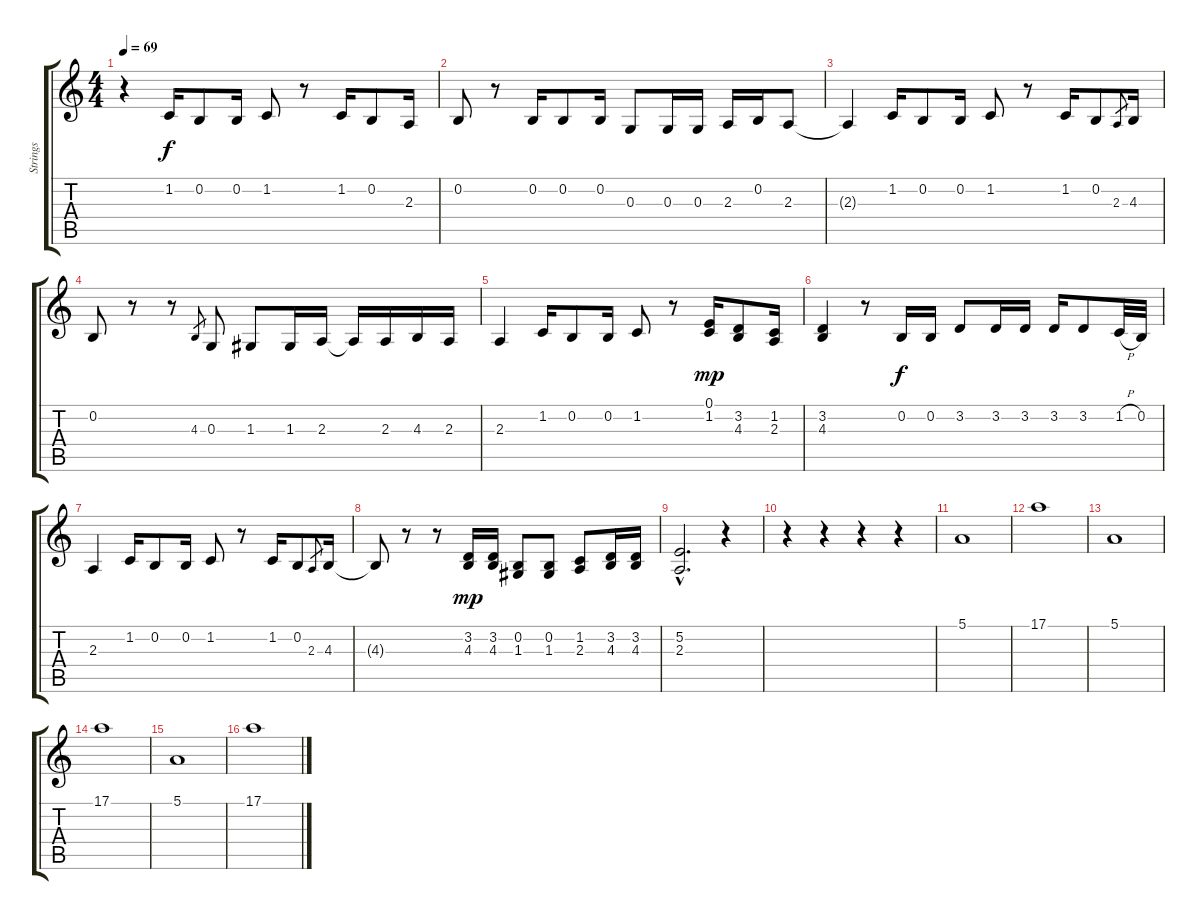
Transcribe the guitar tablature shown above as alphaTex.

\track ("Strings" "Strings") {instrument stringensemble1}
\staff {score tabs}
\tuning (E4 B3 G3 D3 A2 E2) {hide}
\ts (4 4)
\tempo 69
\clef g2
\ks c
r.4{dy f} 1.2.16{volume 13 instrument stringensemble1} 0.2.8 0.2.16 1.2.8 r.8 1.2.16 0.2.8 2.3.16 |
0.2.8 r.8 0.2.16 0.2.8 0.2.16 0.3.8 0.3.16 0.3.16 2.3.16 0.2.16 2.3.8 |
2.3{t}.4 1.2.16 0.2.8 0.2.16 1.2.8 r.8 1.2.16 0.2.8 2.3.8{gr} 4.3.16 |
0.2.8 r.8 r.8 4.3.8{gr} 0.3.8 1.3.8 1.3.16 2.3.16 2.3{t}.16 2.3.16 4.3.16 2.3.16 |
2.3.4 1.2.16 0.2.8 0.2.16 1.2.8 r.8 (0.1 1.2).16{dy mp} (3.2 4.3).8 (1.2 2.3).16 |
(3.2 4.3).4 r.8 0.2.16{dy f} 0.2.16 3.2.8 3.2.16 3.2.16 3.2.16 3.2.8 1.2{h}.32 0.2.32 |
2.3.4 1.2.16 0.2.8 0.2.16 1.2.8 r.8 1.2.16 0.2.8 2.3.8{gr} 4.3.16 |
4.3{t}.8 r.8 r.8 (3.2 4.3).16{dy mp} (3.2 4.3).16 (0.2 1.3).8 (0.2 1.3).8 (1.2 2.3).8 (3.2 4.3).16 (3.2 4.3).16 |
(5.2{hac} 2.3{hac}).2{d volume 8} r.4 |
r.4 r.4 r.4 r.4 |
5.1.1 |
17.1.1 |
5.1.1 |
17.1.1 |
5.1.1 |
17.1.1
